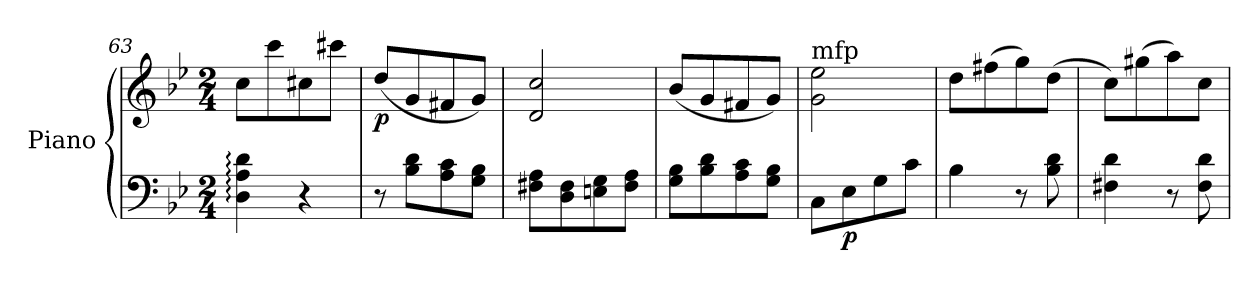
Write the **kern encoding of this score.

**kern	**kern	**dynam
*part1	*part1	*part1
*staff2	*staff1	*staff1/2
*I"Piano	*	*
*I'Pno.	*	*
*clefF4	*clefG2	*
*k[b-e-]	*k[b-e-]	*
*B-:	*B-:	*
*M2/4	*M2/4	*
=63	=63	=63
4D\: 4A\: 4d\:	8cc\L	.
.	8ccc\	.
4r	8cc#X\	.
.	8ccc#X\J	.
=64	=64	=64
!	!	!LO:DY:b
8r	(<8dd/L	p
8B-\ 8d\L	8g/	.
8A\ 8c\	8f#X/	.
8G\ 8B-\J	8g/J)	.
=65	=65	=65
8F#X\ 8A\L	2d/ 2cc/	.
8D\ 8F#\	.	.
8En\ 8G\	.	.
8F#\ 8A\J	.	.
=66	=66	=66
8G\ 8B-\L	(<8b-/L	.
8B-\ 8d\	8g/	.
8A\ 8c\	8f#X/	.
8G\ 8B-\J	8g/J)	.
=67	=67	=67
!	!LO:TX:a:t=mfp	!
8C\L	2g\ 2ee-\	.
!	!	!LO:DY:b=2
8E-\	.	p
8G\	.	.
8c\J	.	.
=68	=68	=68
4B-\	8dd\L	.
.	(>8ff#X\	.
8r	8gg\)	.
8B-\ 8d\	(>8dd\J	.
=69	=69	=69
4F#X\ 4d\	8cc\L)	.
.	(>8gg#X\	.
8r	8aa\)	.
8F#\ 8d\	8cc\J	.
=	=	=
*-	*-	*-
